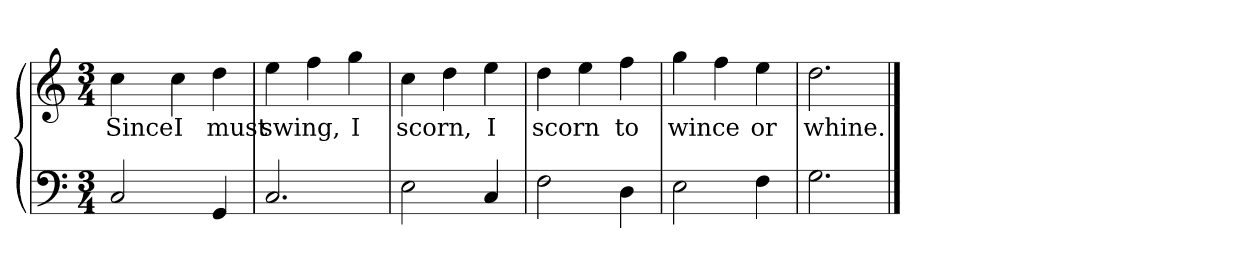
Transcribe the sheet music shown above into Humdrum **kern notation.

**kern	**kern	**text
*part2	*part1	*part1
*staff2	*staff1	*staff1
*clefF4	*clefG2	*
*k[]	*k[]	*
*C:	*C:	*
*M3/4	*M3/4	*
=1	=1	=1
2C/	4cc\	Since
.	4cc\	I
4GG/	4dd\	must
=2	=2	=2
2.C/	4ee\	swing,
.	4ff\	.
.	4gg\	I
=3	=3	=3
2E\	4cc\	scorn,
.	4dd\	.
4C/	4ee\	I
=4	=4	=4
2F\	4dd\	scorn
.	4ee\	.
4D\	4ff\	to
=5	=5	=5
2E\	4gg\	wince
.	4ff\	.
4F\	4ee\	or
=6	=6	=6
2.G\	2.dd\	whine.
==	==	==
*-	*-	*-
